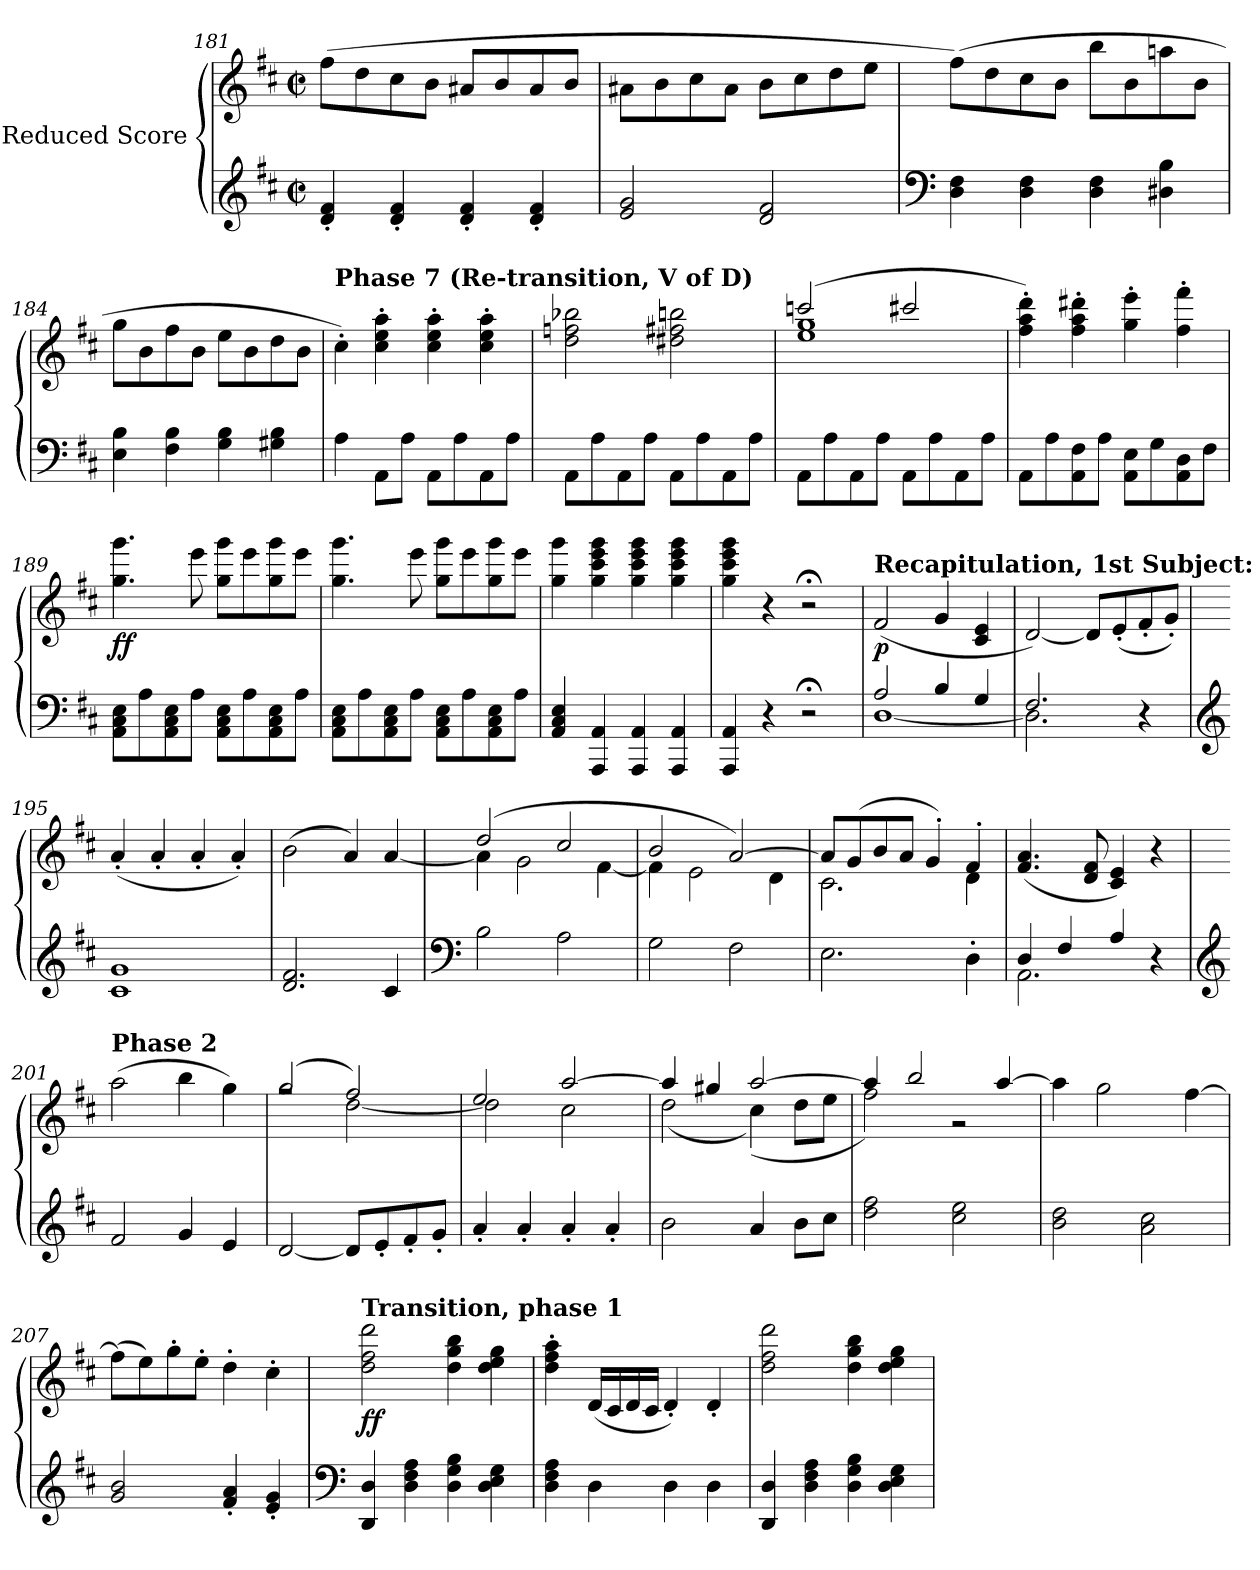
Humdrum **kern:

**kern	**kern	**dynam
*part1	*part1	*part1
*staff2	*staff1	*staff1/2
*I"Reduced Score	*	*
*clefG2	*clefG2	*
*k[f#c#]	*k[f#c#]	*
*D:	*D:	*
*M2/2	*M2/2	*
*met(c|)	*met(c|)	*
=181	=181	=181
4d/' 4f#/'	(>8ff#\L	.
.	8dd\	.
4d/' 4f#/'	8cc#\	.
.	8b\J	.
4d/' 4f#/'	8a#X/L	.
.	8b/	.
4d/' 4f#/'	8a#/	.
.	8b/J	.
!!LO:LB:g=z
=182	=182	=182
2e/ 2g/	8a#X\L	.
.	8b\	.
.	8cc#\	.
.	8a#\J	.
2d/ 2f#/	8b\L	.
.	8cc#\	.
.	8dd\	.
.	8ee\J	.
=183	=183	=183
*clefF4	*	*
4D\ 4F#\	(>8ff#\L)	.
.	8dd\	.
4D\ 4F#\	8cc#\	.
.	8b\J	.
4D\ 4F#\	8bb\L	.
.	8b\	.
4D#X\ 4B\	8aan\	.
.	8b\J	.
=184	=184	=184
4E\ 4B\	8gg\L	.
.	8b\	.
4F#\ 4B\	8ff#\	.
.	8b\J	.
4G\ 4B\	8ee\L	.
.	8b\	.
4G#X\ 4B\	8dd\	.
.	8b\J	.
!!LO:LB:g=z
=185	=185	=185
!	!LO:TX:a:B:t=Phase 7 (Re-transition, V of D)	!
4A\	4cc#'\)	.
8AA\L	4cc#\' 4ee\' 4aa\'	.
8A\J	.	.
8AA\L	4cc#\' 4ee\' 4aa\'	.
8A\	.	.
8AA\	4cc#\' 4ee\' 4aa\'	.
8A\J	.	.
=186	=186	=186
8AA\L	2dd\ 2ffn\ 2bb-X\	.
8A\	.	.
8AA\	.	.
8A\J	.	.
8AA\L	2dd#X\ 2ff#X\ 2bbn\	.
8A\	.	.
8AA\	.	.
8A\J	.	.
=187	=187	=187
*	*^	*
8AA\L	(>2cccn/	1ee 1gg	.
8A\	.	.	.
8AA\	.	.	.
8A\J	.	.	.
8AA\L	2ccc#X/	.	.
8A\	.	.	.
8AA\	.	.	.
8A\J	.	.	.
*	*v	*v	*
=188	=188	=188
8AA\L	4ff#\' 4aa\' 4ddd\')	.
8A\	.	.
8AA\ 8F#\	4ff#\' 4aa\' 4ddd#X\'	.
8A\J	.	.
8AA\ 8E\L	4gg\' 4eee\'	.
8G\	.	.
8AA\ 8D\	4ff#\' 4fff#\'	.
8F#\J	.	.
!!LO:LB:g=z
=189	=189	=189
!	!	!LO:DY:b
8AA\ 8C#\ 8E\L	4.gg\ 4.ggg\	ff
8A\	.	.
8AA\ 8C#\ 8E\	.	.
8A\J	8eee\	.
8AA\ 8C#\ 8E\L	8gg\ 8ggg\L	.
8A\	8eee\	.
8AA\ 8C#\ 8E\	8gg\ 8ggg\	.
8A\J	8eee\J	.
=190	=190	=190
8AA\ 8C#\ 8E\L	4.gg\ 4.ggg\	.
8A\	.	.
8AA\ 8C#\ 8E\	.	.
8A\J	8eee\	.
8AA\ 8C#\ 8E\L	8gg\ 8ggg\L	.
8A\	8eee\	.
8AA\ 8C#\ 8E\	8gg\ 8ggg\	.
8A\J	8eee\J	.
=191	=191	=191
4AA/ 4C#/ 4E/	4gg\ 4ggg\	.
4AAA/ 4AA/	4gg\ 4ccc#\ 4eee\ 4ggg\	.
4AAA/ 4AA/	4gg\ 4ccc#\ 4eee\ 4ggg\	.
4AAA/ 4AA/	4gg\ 4ccc#\ 4eee\ 4ggg\	.
=192	=192	=192
4AAA/ 4AA/	4gg\ 4ccc#\ 4eee\ 4ggg\	.
4r	4r	.
2r;<	2r;<	.
!!LO:LB:g=z
=193	=193	=193
*^	*	*
!	!	!LO:TX:a:B:t=Recapitulation, 1st Subject&colon; Phase 1	!
!	!	!	!LO:DY:b
2A/	[1D	(<2f#/	p
4B/	.	4g/	.
4G/	.	4c#/ 4e/	.
=194	=194	=194	=194
2.F#/	2.D\]	[2d/)	.
.	.	8d/L]	.
.	.	(<8e'/	.
4r	4ryy	8f#'/	.
.	.	8g'/J)	.
*v	*v	*	*
=195	=195	=195
*clefG2	*	*
1c# 1g	(<4a'/	.
.	4a'/	.
.	4a'/	.
.	4a'/)	.
=196	=196	=196
2.d/ 2.f#/	(>2b\	.
.	4a/)	.
4c#/	[4a/	.
!!LO:PB:g=z
=197	=197	=197
*clefF4	*	*
*	*^	*
2B\	(>2dd/	4a\]	.
.	.	2g\	.
2A\	2cc#/	.	.
.	.	[4f#\	.
=198	=198	=198	=198
2G\	2b/	4f#\]	.
.	.	2e\	.
2F#\	[2a/)	.	.
.	.	4d\	.
=199	=199	=199	=199
2.E\	8a/L]	2.c#\	.
.	(>8g/	.	.
.	8b/	.	.
.	8a/J	.	.
.	4g'/)	.	.
4D'\	4f#'/	4d\	.
*	*v	*v	*
=200	=200	=200
*^	*	*
4D/	2.AA\	(<4.f#/ 4.a/	.
4F#/	.	.	.
.	.	8d/ 8f#/	.
4A/	.	4c#/ 4e/)	.
4r	4ryy	4r	.
*v	*v	*	*
!!LO:LB:g=z
=201	=201	=201
*clefG2	*	*
*^	*	*
!	!	!LO:TX:a:B:t=Phase 2	!
*v	*v	*	*
2f#/	(>2aa\	.
4g/	4bb\	.
4e/	4gg\)	.
=202	=202	=202
*	*^	*
[2d/	(>2gg/	2rff	.
8d/L]	2ff#/)	[2dd\	.
8e'/	.	.	.
8f#'/	.	.	.
8g'/J	.	.	.
=203	=203	=203	=203
4a'/	2ee/	2dd\]	.
4a'/	.	.	.
4a'/	[2aa/	2cc#\	.
4a'/	.	.	.
=204	=204	=204	=204
2b\	4aa/]	(<2dd\	.
.	4gg#X/	.	.
4a/	[2aa/	(<4cc#\)	.
8b\L	.	8dd\L	.
8cc#\J	.	8ee\J	.
!!LO:LB:g=z	!!
=205	=205	=205	=205
2dd\ 2ff#\	4aa/]	2ff#\)	.
.	2bb/	.	.
2cc#\ 2ee\	.	2r	.
.	[4aa/	.	.
*	*v	*v	*
=206	=206	=206
2b\ 2dd\	4aa\]	.
.	2gg\	.
2a\ 2cc#\	.	.
.	[4ff#\	.
=207	=207	=207
2g/ 2b/	(>8ff#\L]	.
.	8ee\)	.
.	8gg'\	.
.	8ee'\J	.
4f#/' 4a/'	4dd'\	.
4e/' 4g/'	4cc#'\	.
!!LO:LB:g=z
=208	=208	=208
*clefF4	*	*
!	!LO:TX:a:B:t=Transition, phase 1	!
!	!	!LO:DY:b
4DD/ 4D/	2dd\ 2ff#\ 2ddd\	ff
4D\ 4F#\ 4A\	.	.
4D\ 4G\ 4B\	4dd\ 4gg\ 4bb\	.
4D\ 4E\ 4G\	4dd\ 4ee\ 4gg\	.
=209	=209	=209
4D\ 4F#\ 4A\	4dd\' 4ff#\' 4aa\'	.
4D\	(<16d/LL	.
.	16c#/	.
.	16d/	.
.	16c#/JJ	.
4D\	4d'/)	.
4D\	4d'/	.
=210	=210	=210
4DD/ 4D/	2dd\ 2ff#\ 2ddd\	.
4D\ 4F#\ 4A\	.	.
4D\ 4G\ 4B\	4dd\ 4gg\ 4bb\	.
4D\ 4E\ 4G\	4dd\ 4ee\ 4gg\	.
=	=	=
*-	*-	*-
